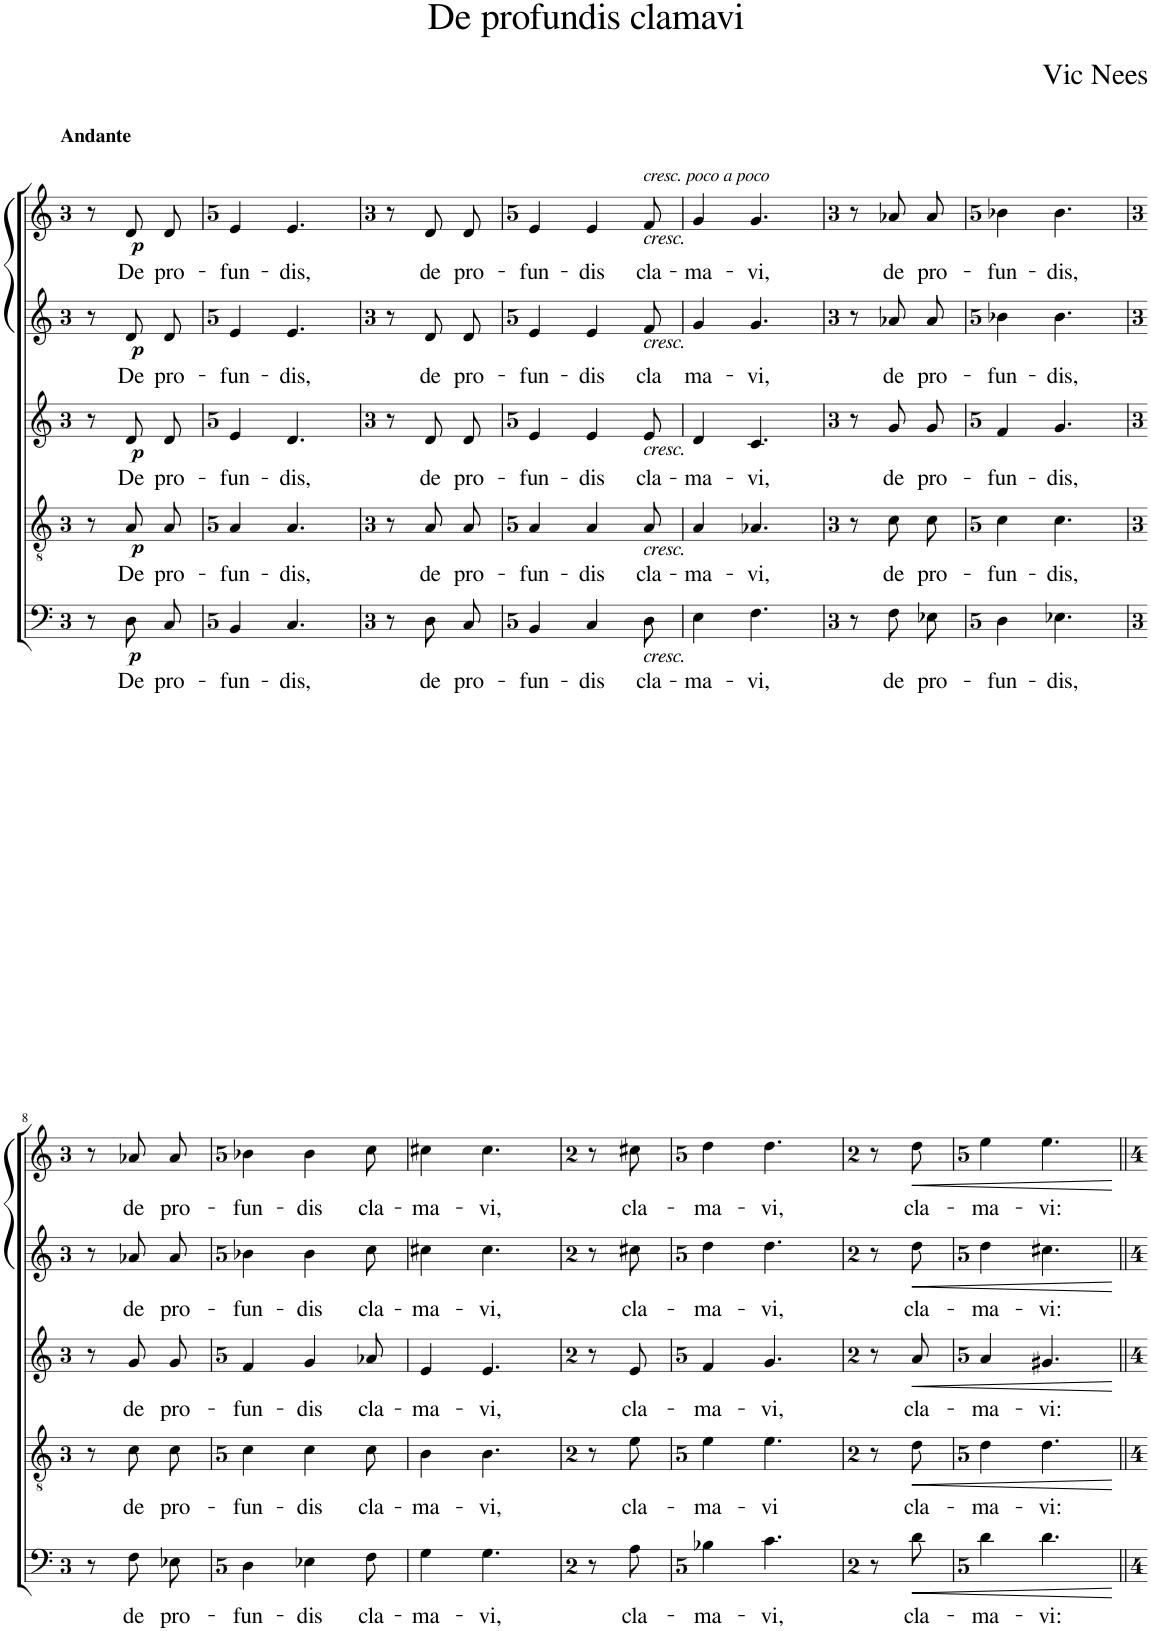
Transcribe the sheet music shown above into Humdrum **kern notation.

**kern	**text	**dynam	**kern	**text	**dynam	**kern	**text	**dynam	**kern	**text	**dynam	**kern	**text	**dynam
*part5	*part5	*part5	*part4	*part4	*part4	*part3	*part3	*part3	*part2	*part2	*part2	*part1	*part1	*part1
*staff5	*staff5	*staff5	*staff4	*staff4	*staff4	*staff3	*staff3	*staff3	*staff2	*staff2	*staff2	*staff1	*staff1	*staff1
*I"Bass	*	*	*I"Ténor	*	*	*I"Alto	*	*	*I"Soprano	*	*	*I"Soprano	*	*
*clefF4	*	*	*clefGv2	*	*	*clefG2	*	*	*clefG2	*	*	*clefG2	*	*
*k[]	*	*	*k[]	*	*	*k[]	*	*	*k[]	*	*	*k[]	*	*
*M3/8	*	*	*M3/8	*	*	*M3/8	*	*	*M3/8	*	*	*M3/8	*	*
=1	=1	=1	=1	=1	=1	=1	=1	=1	=1	=1	=1	=1	=1	=1
!	!	!	!	!	!	!	!	!	!	!	!	!LO:TX:a:B:t=Andante	!	!
8r	.	.	8r	.	.	8r	.	.	8r	.	.	8r	.	.
!	!LO:LY:b	!LO:DY:b	!	!LO:LY:b	!LO:DY:b	!	!LO:LY:b	!LO:DY:b	!	!LO:LY:b	!LO:DY:b	!	!LO:LY:b	!LO:DY:b
8D/L	De	p	8A/L	De	p	8d/L	De	p	8d/L	De	p	8d/L	De	p
!	!LO:LY:b	!	!	!LO:LY:b	!	!	!LO:LY:b	!	!	!LO:LY:b	!	!	!LO:LY:b	!
8C/J	pro-	.	8A/J	pro-	.	8d/J	pro-	.	8d/J	pro-	.	8d/J	pro-	.
=2	=2	=2	=2	=2	=2	=2	=2	=2	=2	=2	=2	=2	=2	=2
*M5/8	*	*	*M5/8	*	*	*M5/8	*	*	*M5/8	*	*	*M5/8	*	*
!	!LO:LY:b	!	!	!LO:LY:b	!	!	!LO:LY:b	!	!	!LO:LY:b	!	!	!LO:LY:b	!
4BB/	-fun-	.	4A/	-fun-	.	4e/	-fun-	.	4e/	-fun-	.	4e/	-fun-	.
!	!LO:LY:b	!	!	!LO:LY:b	!	!	!LO:LY:b	!	!	!LO:LY:b	!	!	!LO:LY:b	!
4.C/	-dis,	.	4.A/	-dis,	.	4.d/	-dis,	.	4.e/	-dis,	.	4.e/	-dis,	.
=3	=3	=3	=3	=3	=3	=3	=3	=3	=3	=3	=3	=3	=3	=3
*M3/8	*	*	*M3/8	*	*	*M3/8	*	*	*M3/8	*	*	*M3/8	*	*
8r	.	.	8r	.	.	8r	.	.	8r	.	.	8r	.	.
!	!LO:LY:b	!	!	!LO:LY:b	!	!	!LO:LY:b	!	!	!LO:LY:b	!	!	!LO:LY:b	!
8D/L	de	.	8A/L	de	.	8d/L	de	.	8d/L	de	.	8d/L	de	.
!	!LO:LY:b	!	!	!LO:LY:b	!	!	!LO:LY:b	!	!	!LO:LY:b	!	!	!LO:LY:b	!
8C/J	pro-	.	8A/J	pro-	.	8d/J	pro-	.	8d/J	pro-	.	8d/J	pro-	.
=4	=4	=4	=4	=4	=4	=4	=4	=4	=4	=4	=4	=4	=4	=4
*M5/8	*	*	*M5/8	*	*	*M5/8	*	*	*M5/8	*	*	*M5/8	*	*
!	!LO:LY:b	!	!	!LO:LY:b	!	!	!LO:LY:b	!	!	!LO:LY:b	!	!	!LO:LY:b	!
4BB/	-fun-	.	4A/	-fun-	.	4e/	-fun-	.	4e/	-fun-	.	4e/	-fun-	.
!	!LO:LY:b	!	!	!LO:LY:b	!	!	!LO:LY:b	!	!	!LO:LY:b	!	!	!LO:LY:b	!
4C/	-dis	.	4A/	-dis	.	4e/	-dis	.	4e/	-dis	.	4e/	-dis	.
!	!	!	!	!	!	!	!	!	!	!	!	!LO:TX:a:i:t=cresc. poco a poco	!	!
!	!	!	!	!	!	!	!	!	!	!	!	!LO:TX:b:i:t=cresc.	!	!
!	!	!	!	!	!	!	!	!	!LO:TX:b:i:t=cresc.	!	!	!	!	!
!	!	!	!	!	!	!LO:TX:b:i:t=cresc.	!	!	!	!	!	!	!	!
!	!	!	!LO:TX:b:i:t=cresc.	!	!	!	!	!	!	!	!	!	!	!
!LO:TX:b:i:t=cresc.	!	!	!	!	!	!	!	!	!	!	!	!	!	!
!	!LO:LY:b	!	!	!LO:LY:b	!	!	!LO:LY:b	!	!	!LO:LY:b	!	!	!LO:LY:b	!
8D\	cla-	.	8A/	cla-	.	8e/	cla-	.	8f/	cla	.	8f/	cla-	.
=5	=5	=5	=5	=5	=5	=5	=5	=5	=5	=5	=5	=5	=5	=5
!	!LO:LY:b	!	!	!LO:LY:b	!	!	!LO:LY:b	!	!	!LO:LY:b	!	!	!LO:LY:b	!
4E\	-ma-	.	4A/	-ma-	.	4d/	-ma-	.	4g/	ma-	.	4g/	-ma-	.
!	!LO:LY:b	!	!	!LO:LY:b	!	!	!LO:LY:b	!	!	!LO:LY:b	!	!	!LO:LY:b	!
4.F\	-vi,	.	4.A-X/	-vi,	.	4.c/	-vi,	.	4.g/	-vi,	.	4.g/	-vi,	.
=6	=6	=6	=6	=6	=6	=6	=6	=6	=6	=6	=6	=6	=6	=6
*M3/8	*	*	*M3/8	*	*	*M3/8	*	*	*M3/8	*	*	*M3/8	*	*
8r	.	.	8r	.	.	8r	.	.	8r	.	.	8r	.	.
!	!LO:LY:b	!	!	!LO:LY:b	!	!	!LO:LY:b	!	!	!LO:LY:b	!	!	!LO:LY:b	!
8F\L	de	.	8c\L	de	.	8g/L	de	.	8a-X/L	de	.	8a-X/L	de	.
!	!LO:LY:b	!	!	!LO:LY:b	!	!	!LO:LY:b	!	!	!LO:LY:b	!	!	!LO:LY:b	!
8E-X\J	pro-	.	8c\J	pro-	.	8g/J	pro-	.	8a-/J	pro-	.	8a-/J	pro-	.
=7	=7	=7	=7	=7	=7	=7	=7	=7	=7	=7	=7	=7	=7	=7
*M5/8	*	*	*M5/8	*	*	*M5/8	*	*	*M5/8	*	*	*M5/8	*	*
!	!LO:LY:b	!	!	!LO:LY:b	!	!	!LO:LY:b	!	!	!LO:LY:b	!	!	!LO:LY:b	!
4D\	-fun-	.	4c\	-fun-	.	4f/	-fun-	.	4b-X\	-fun-	.	4b-X\	-fun-	.
!	!LO:LY:b	!	!	!LO:LY:b	!	!	!LO:LY:b	!	!	!LO:LY:b	!	!	!LO:LY:b	!
4.E-X\	-dis,	.	4.c\	-dis,	.	4.g/	-dis,	.	4.b-\	-dis,	.	4.b-\	-dis,	.
!!LO:LB:g=z
=8	=8	=8	=8	=8	=8	=8	=8	=8	=8	=8	=8	=8	=8	=8
*M3/8	*	*	*M3/8	*	*	*M3/8	*	*	*M3/8	*	*	*M3/8	*	*
8r	.	.	8r	.	.	8r	.	.	8r	.	.	8r	.	.
!	!LO:LY:b	!	!	!LO:LY:b	!	!	!LO:LY:b	!	!	!LO:LY:b	!	!	!LO:LY:b	!
8F\L	de	.	8c\L	de	.	8g/L	de	.	8a-X/L	de	.	8a-X/L	de	.
!	!LO:LY:b	!	!	!LO:LY:b	!	!	!LO:LY:b	!	!	!LO:LY:b	!	!	!LO:LY:b	!
8E-X\J	pro-	.	8c\J	pro-	.	8g/J	pro-	.	8a-/J	pro-	.	8a-/J	pro-	.
=9	=9	=9	=9	=9	=9	=9	=9	=9	=9	=9	=9	=9	=9	=9
*M5/8	*	*	*M5/8	*	*	*M5/8	*	*	*M5/8	*	*	*M5/8	*	*
!	!LO:LY:b	!	!	!LO:LY:b	!	!	!LO:LY:b	!	!	!LO:LY:b	!	!	!LO:LY:b	!
4D\	-fun-	.	4c\	-fun-	.	4f/	-fun-	.	4b-X\	-fun-	.	4b-X\	-fun-	.
!	!LO:LY:b	!	!	!LO:LY:b	!	!	!LO:LY:b	!	!	!LO:LY:b	!	!	!LO:LY:b	!
4E-X\	-dis	.	4c\	-dis	.	4g/	-dis	.	4b-\	-dis	.	4b-\	-dis	.
!	!LO:LY:b	!	!	!LO:LY:b	!	!	!LO:LY:b	!	!	!LO:LY:b	!	!	!LO:LY:b	!
8F\	cla-	.	8c\	cla-	.	8a-X/	cla-	.	8cc\	cla-	.	8cc\	cla-	.
=10	=10	=10	=10	=10	=10	=10	=10	=10	=10	=10	=10	=10	=10	=10
!	!LO:LY:b	!	!	!LO:LY:b	!	!	!LO:LY:b	!	!	!LO:LY:b	!	!	!LO:LY:b	!
4G\	-ma-	.	4B\	-ma-	.	4e/	-ma-	.	4cc#X\	-ma-	.	4cc#X\	-ma-	.
!	!LO:LY:b	!	!	!LO:LY:b	!	!	!LO:LY:b	!	!	!LO:LY:b	!	!	!LO:LY:b	!
4.G\	-vi,	.	4.B\	-vi,	.	4.e/	-vi,	.	4.cc#\	-vi,	.	4.cc#\	-vi,	.
=11	=11	=11	=11	=11	=11	=11	=11	=11	=11	=11	=11	=11	=11	=11
*M2/8	*	*	*M2/8	*	*	*M2/8	*	*	*M2/8	*	*	*M2/8	*	*
8r	.	.	8r	.	.	8r	.	.	8r	.	.	8r	.	.
!	!LO:LY:b	!	!	!LO:LY:b	!	!	!LO:LY:b	!	!	!LO:LY:b	!	!	!LO:LY:b	!
8A\	cla-	.	8e\	cla-	.	8e/	cla-	.	8cc#X\	cla-	.	8cc#X\	cla-	.
=12	=12	=12	=12	=12	=12	=12	=12	=12	=12	=12	=12	=12	=12	=12
*M5/8	*	*	*M5/8	*	*	*M5/8	*	*	*M5/8	*	*	*M5/8	*	*
!	!LO:LY:b	!	!	!LO:LY:b	!	!	!LO:LY:b	!	!	!LO:LY:b	!	!	!LO:LY:b	!
4B-X\	-ma-	.	4e\	-ma-	.	4f/	-ma-	.	4dd\	-ma-	.	4dd\	-ma-	.
!	!LO:LY:b	!	!	!LO:LY:b	!	!	!LO:LY:b	!	!	!LO:LY:b	!	!	!LO:LY:b	!
4.c\	-vi,	.	4.e\	-vi	.	4.g/	-vi,	.	4.dd\	-vi,	.	4.dd\	-vi,	.
=13	=13	=13	=13	=13	=13	=13	=13	=13	=13	=13	=13	=13	=13	=13
*M2/8	*	*	*M2/8	*	*	*M2/8	*	*	*M2/8	*	*	*M2/8	*	*
8r	.	.	8r	.	.	8r	.	.	8r	.	.	8r	.	.
!	!LO:LY:b	!LO:HP:b	!	!LO:LY:b	!LO:HP:b	!	!LO:LY:b	!LO:HP:b	!	!LO:LY:b	!LO:HP:b	!	!LO:LY:b	!LO:HP:b
8d\	cla-	<	8d\	cla-	<	8a/	cla-	<	8dd\	cla-	<	8dd\	cla-	<
=14	=14	=14	=14	=14	=14	=14	=14	=14	=14	=14	=14	=14	=14	=14
*M5/8	*	*	*M5/8	*	*	*M5/8	*	*	*M5/8	*	*	*M5/8	*	*
!	!LO:LY:b	!	!	!LO:LY:b	!	!	!LO:LY:b	!	!	!LO:LY:b	!	!	!LO:LY:b	!
4d\	-ma-	.	4d\	-ma-	.	4a/	-ma-	.	4dd\	-ma-	.	4ee\	-ma-	.
!	!LO:LY:b	!	!	!LO:LY:b	!	!	!LO:LY:b	!	!	!LO:LY:b	!	!	!LO:LY:b	!
4.d\	-vi:	.	4.d\	-vi:	.	4.g#X/	-vi:	.	4.cc#X\	-vi:	.	4.ee\	-vi:	.
.	.	[	.	.	[	.	.	[	.	.	[	.	.	[
=||	=||	=||	=||	=||	=||	=||	=||	=||	=||	=||	=||	=||	=||	=||
*-	*-	*-	*-	*-	*-	*-	*-	*-	*-	*-	*-	*-	*-	*-
